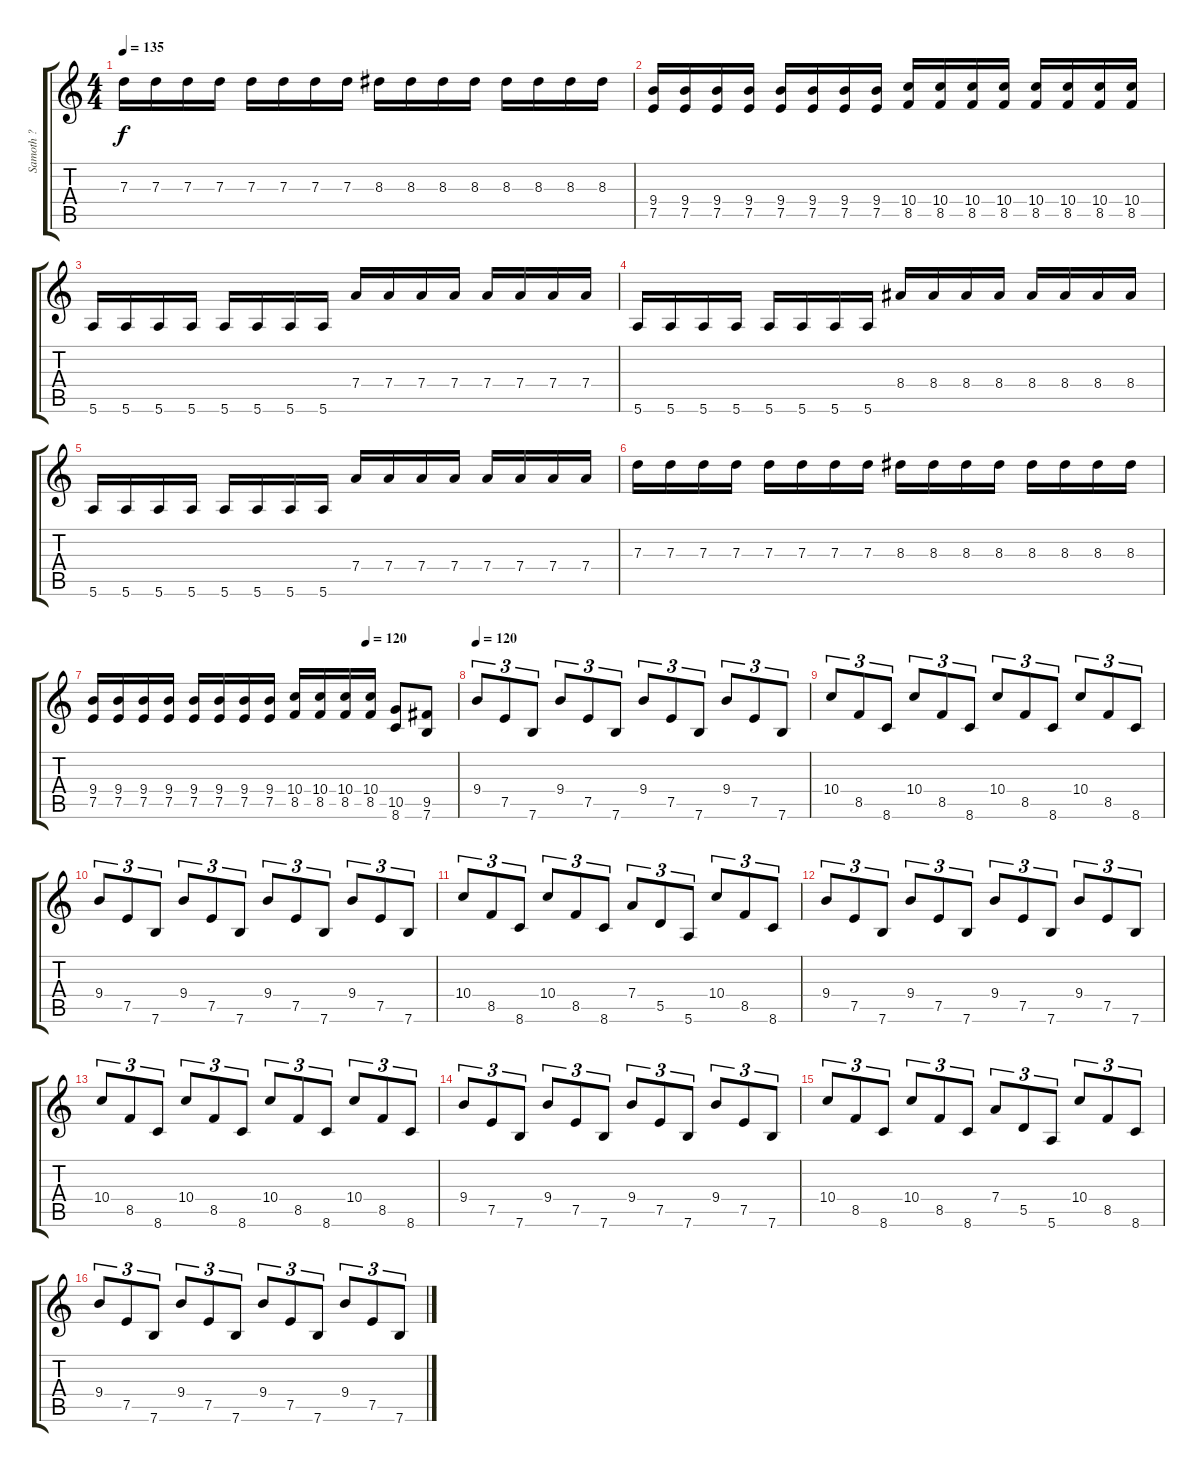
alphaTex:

\track ("Samoth ?" "Samoth ?") {instrument distortionguitar}
\staff {score tabs}
\tuning (E4 B3 G3 D3 A2 E2) {hide}
\ts (4 4)
\tempo 135
\clef g2
\ks c
7.3.16{dy f} 7.3.16 7.3.16 7.3.16 7.3.16 7.3.16 7.3.16 7.3.16 8.3.16 8.3.16 8.3.16 8.3.16 8.3.16 8.3.16 8.3.16 8.3.16 |
(9.4 7.5).16 (9.4 7.5).16 (9.4 7.5).16 (9.4 7.5).16 (9.4 7.5).16 (9.4 7.5).16 (9.4 7.5).16 (9.4 7.5).16 (10.4 8.5).16 (10.4 8.5).16 (10.4 8.5).16 (10.4 8.5).16 (10.4 8.5).16 (10.4 8.5).16 (10.4 8.5).16 (10.4 8.5).16 |
5.6.16 5.6.16 5.6.16 5.6.16 5.6.16 5.6.16 5.6.16 5.6.16 7.4.16 7.4.16 7.4.16 7.4.16 7.4.16 7.4.16 7.4.16 7.4.16 |
5.6.16 5.6.16 5.6.16 5.6.16 5.6.16 5.6.16 5.6.16 5.6.16 8.4.16 8.4.16 8.4.16 8.4.16 8.4.16 8.4.16 8.4.16 8.4.16 |
5.6.16 5.6.16 5.6.16 5.6.16 5.6.16 5.6.16 5.6.16 5.6.16 7.4.16 7.4.16 7.4.16 7.4.16 7.4.16 7.4.16 7.4.16 7.4.16 |
7.3.16 7.3.16 7.3.16 7.3.16 7.3.16 7.3.16 7.3.16 7.3.16 8.3.16 8.3.16 8.3.16 8.3.16 8.3.16 8.3.16 8.3.16 8.3.16 |
\tempo (120 0.75)
(9.4 7.5).16 (9.4 7.5).16 (9.4 7.5).16 (9.4 7.5).16 (9.4 7.5).16 (9.4 7.5).16 (9.4 7.5).16 (9.4 7.5).16 (10.4 8.5).16 (10.4 8.5).16 (10.4 8.5).16 (10.4 8.5).16 (10.5 8.6).8 (9.5 7.6).8 |
\tempo 120
9.4.8{tu (3 2)} 7.5.8{tu (3 2)} 7.6.8{tu (3 2)} 9.4.8{tu (3 2)} 7.5.8{tu (3 2)} 7.6.8{tu (3 2)} 9.4.8{tu (3 2)} 7.5.8{tu (3 2)} 7.6.8{tu (3 2)} 9.4.8{tu (3 2)} 7.5.8{tu (3 2)} 7.6.8{tu (3 2)} |
10.4.8{tu (3 2)} 8.5.8{tu (3 2)} 8.6.8{tu (3 2)} 10.4.8{tu (3 2)} 8.5.8{tu (3 2)} 8.6.8{tu (3 2)} 10.4.8{tu (3 2)} 8.5.8{tu (3 2)} 8.6.8{tu (3 2)} 10.4.8{tu (3 2)} 8.5.8{tu (3 2)} 8.6.8{tu (3 2)} |
9.4.8{tu (3 2)} 7.5.8{tu (3 2)} 7.6.8{tu (3 2)} 9.4.8{tu (3 2)} 7.5.8{tu (3 2)} 7.6.8{tu (3 2)} 9.4.8{tu (3 2)} 7.5.8{tu (3 2)} 7.6.8{tu (3 2)} 9.4.8{tu (3 2)} 7.5.8{tu (3 2)} 7.6.8{tu (3 2)} |
10.4.8{tu (3 2)} 8.5.8{tu (3 2)} 8.6.8{tu (3 2)} 10.4.8{tu (3 2)} 8.5.8{tu (3 2)} 8.6.8{tu (3 2)} 7.4.8{tu (3 2)} 5.5.8{tu (3 2)} 5.6.8{tu (3 2)} 10.4.8{tu (3 2)} 8.5.8{tu (3 2)} 8.6.8{tu (3 2)} |
9.4.8{tu (3 2)} 7.5.8{tu (3 2)} 7.6.8{tu (3 2)} 9.4.8{tu (3 2)} 7.5.8{tu (3 2)} 7.6.8{tu (3 2)} 9.4.8{tu (3 2)} 7.5.8{tu (3 2)} 7.6.8{tu (3 2)} 9.4.8{tu (3 2)} 7.5.8{tu (3 2)} 7.6.8{tu (3 2)} |
10.4.8{tu (3 2)} 8.5.8{tu (3 2)} 8.6.8{tu (3 2)} 10.4.8{tu (3 2)} 8.5.8{tu (3 2)} 8.6.8{tu (3 2)} 10.4.8{tu (3 2)} 8.5.8{tu (3 2)} 8.6.8{tu (3 2)} 10.4.8{tu (3 2)} 8.5.8{tu (3 2)} 8.6.8{tu (3 2)} |
9.4.8{tu (3 2)} 7.5.8{tu (3 2)} 7.6.8{tu (3 2)} 9.4.8{tu (3 2)} 7.5.8{tu (3 2)} 7.6.8{tu (3 2)} 9.4.8{tu (3 2)} 7.5.8{tu (3 2)} 7.6.8{tu (3 2)} 9.4.8{tu (3 2)} 7.5.8{tu (3 2)} 7.6.8{tu (3 2)} |
10.4.8{tu (3 2)} 8.5.8{tu (3 2)} 8.6.8{tu (3 2)} 10.4.8{tu (3 2)} 8.5.8{tu (3 2)} 8.6.8{tu (3 2)} 7.4.8{tu (3 2)} 5.5.8{tu (3 2)} 5.6.8{tu (3 2)} 10.4.8{tu (3 2)} 8.5.8{tu (3 2)} 8.6.8{tu (3 2)} |
9.4.8{tu (3 2)} 7.5.8{tu (3 2)} 7.6.8{tu (3 2)} 9.4.8{tu (3 2)} 7.5.8{tu (3 2)} 7.6.8{tu (3 2)} 9.4.8{tu (3 2)} 7.5.8{tu (3 2)} 7.6.8{tu (3 2)} 9.4.8{tu (3 2)} 7.5.8{tu (3 2)} 7.6.8{tu (3 2)}
